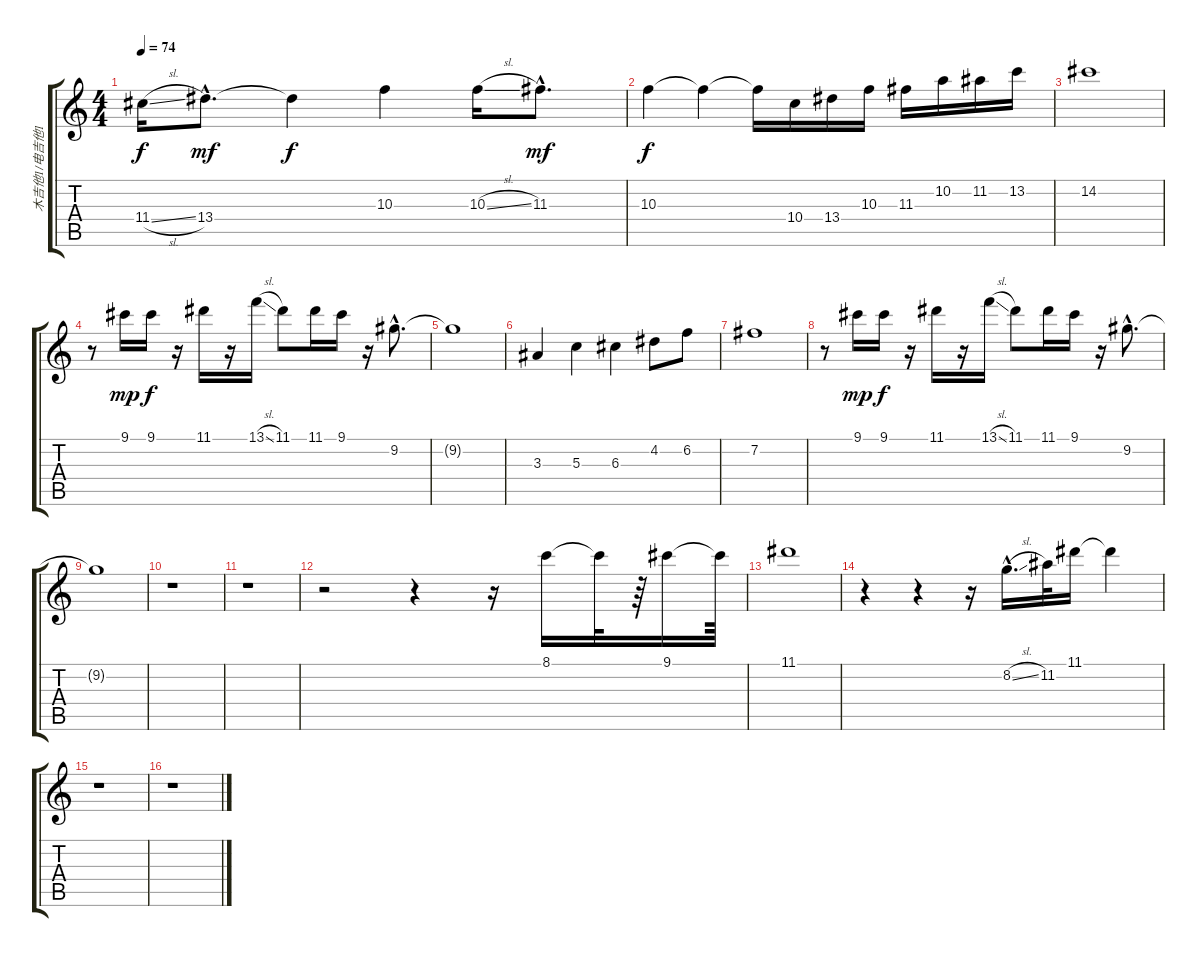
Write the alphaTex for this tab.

\track ("木吉他1/电吉他1" "木吉他1/电吉他1") {instrument distortionguitar}
\staff {score tabs}
\tuning (E4 B3 G3 D3 A2 E2) {hide}
\ts (4 4)
\tempo 74
\clef g2
\ks c
11.4{sl}.16{dy f} 13.4{hac}.8{d dy mf} 13.4{t}.4{dy f} 10.3.4 10.3{sl}.16 11.3{hac}.8{d dy mf} |
10.3.4{dy f} 10.3{t}.4 10.3{t}.16 10.4.16 13.4.16 10.3.16 11.3.16 10.2.16 11.2.16 13.2.16 |
14.2.1 |
r.8 9.1.16{dy mp} 9.1.16{dy f} r.16 11.1.16 r.16 13.1{sl}.16 11.1.8 11.1.16 9.1.16 r.16 9.2{hac}.8{d} |
9.2{t}.1 |
3.3.4 5.3.4 6.3.4 4.2.8 6.2.8 |
7.2.1 |
r.8 9.1.16{dy mp} 9.1.16{dy f} r.16 11.1.16 r.16 13.1{sl}.16 11.1.8 11.1.16 9.1.16 r.16 9.2{hac}.8{d} |
9.2{t}.1 |
r.1 |
r.1 |
r.2 r.4 r.16 8.1.16 8.1{t}.32 r.64 9.1.16 9.1{t}.64 |
11.1.1 |
r.4 r.4 r.16 8.2{sl hac}.16{d} 11.2.32 11.1.16 11.1{t}.4 |
r.1 |
r.1
